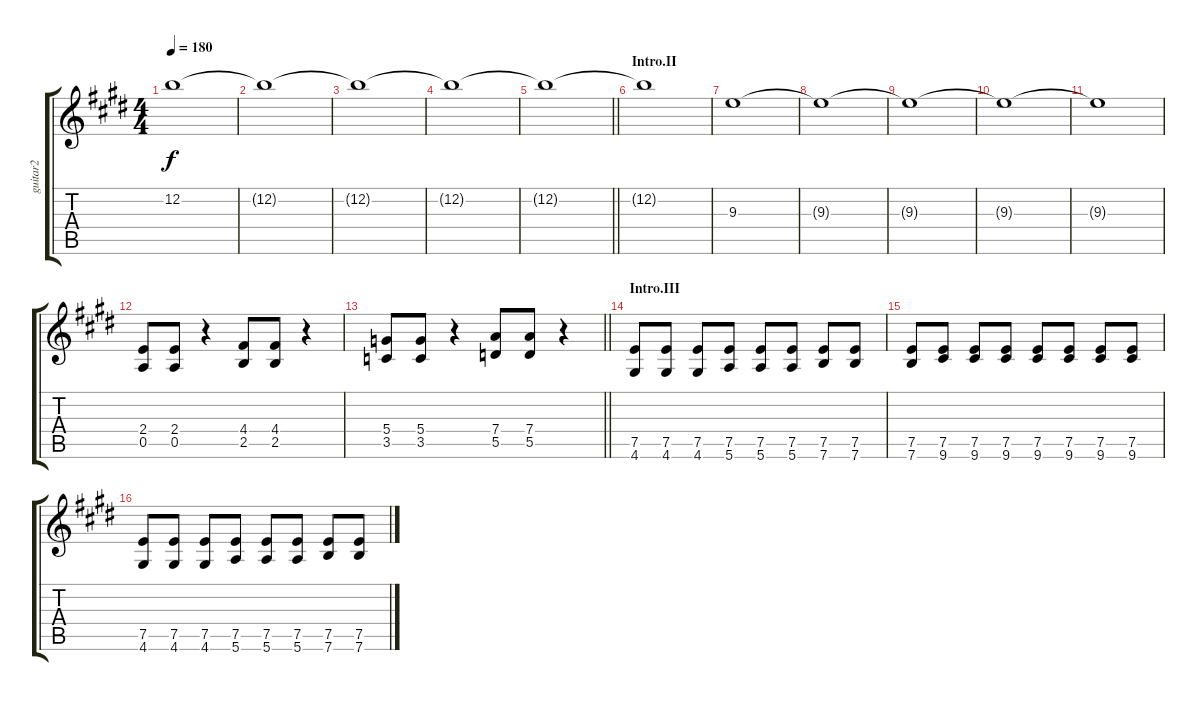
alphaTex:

\track ("guitar2" "guitar2") {instrument overdrivenguitar}
\staff {score tabs}
\tuning (E4 B3 G3 D3 A2 E2) {hide}
\ts (4 4)
\tempo 180
\clef g2
\ks e
12.2{t}.1{dy f} |
12.2{t}.1 |
12.2{t}.1 |
12.2{t}.1 |
\barLineRight lightlight
12.2{t}.1 |
\section ("" "Intro.II")
12.2{t}.1{volume 0} |
9.3.1{volume 13} |
9.3{t}.1 |
9.3{t}.1 |
9.3{t}.1 |
9.3{t}.1{volume 0} |
(2.4 0.5).8{volume 13} (2.4 0.5).8 r.4 (4.4 2.5).8 (4.4 2.5).8 r.4 |
\barLineRight lightlight
(5.4 3.5).8 (5.4 3.5).8 r.4 (7.4 5.5).8 (7.4 5.5).8 r.4 |
\section ("" "Intro.III")
(7.5 4.6).8 (7.5 4.6).8 (7.5 4.6).8 (7.5 5.6).8 (7.5 5.6).8 (7.5 5.6).8 (7.5 7.6).8 (7.5 7.6).8 |
(7.5 7.6).8 (7.5 9.6).8 (7.5 9.6).8 (7.5 9.6).8 (7.5 9.6).8 (7.5 9.6).8 (7.5 9.6).8 (7.5 9.6).8 |
(7.5 4.6).8 (7.5 4.6).8 (7.5 4.6).8 (7.5 5.6).8 (7.5 5.6).8 (7.5 5.6).8 (7.5 7.6).8 (7.5 7.6).8
